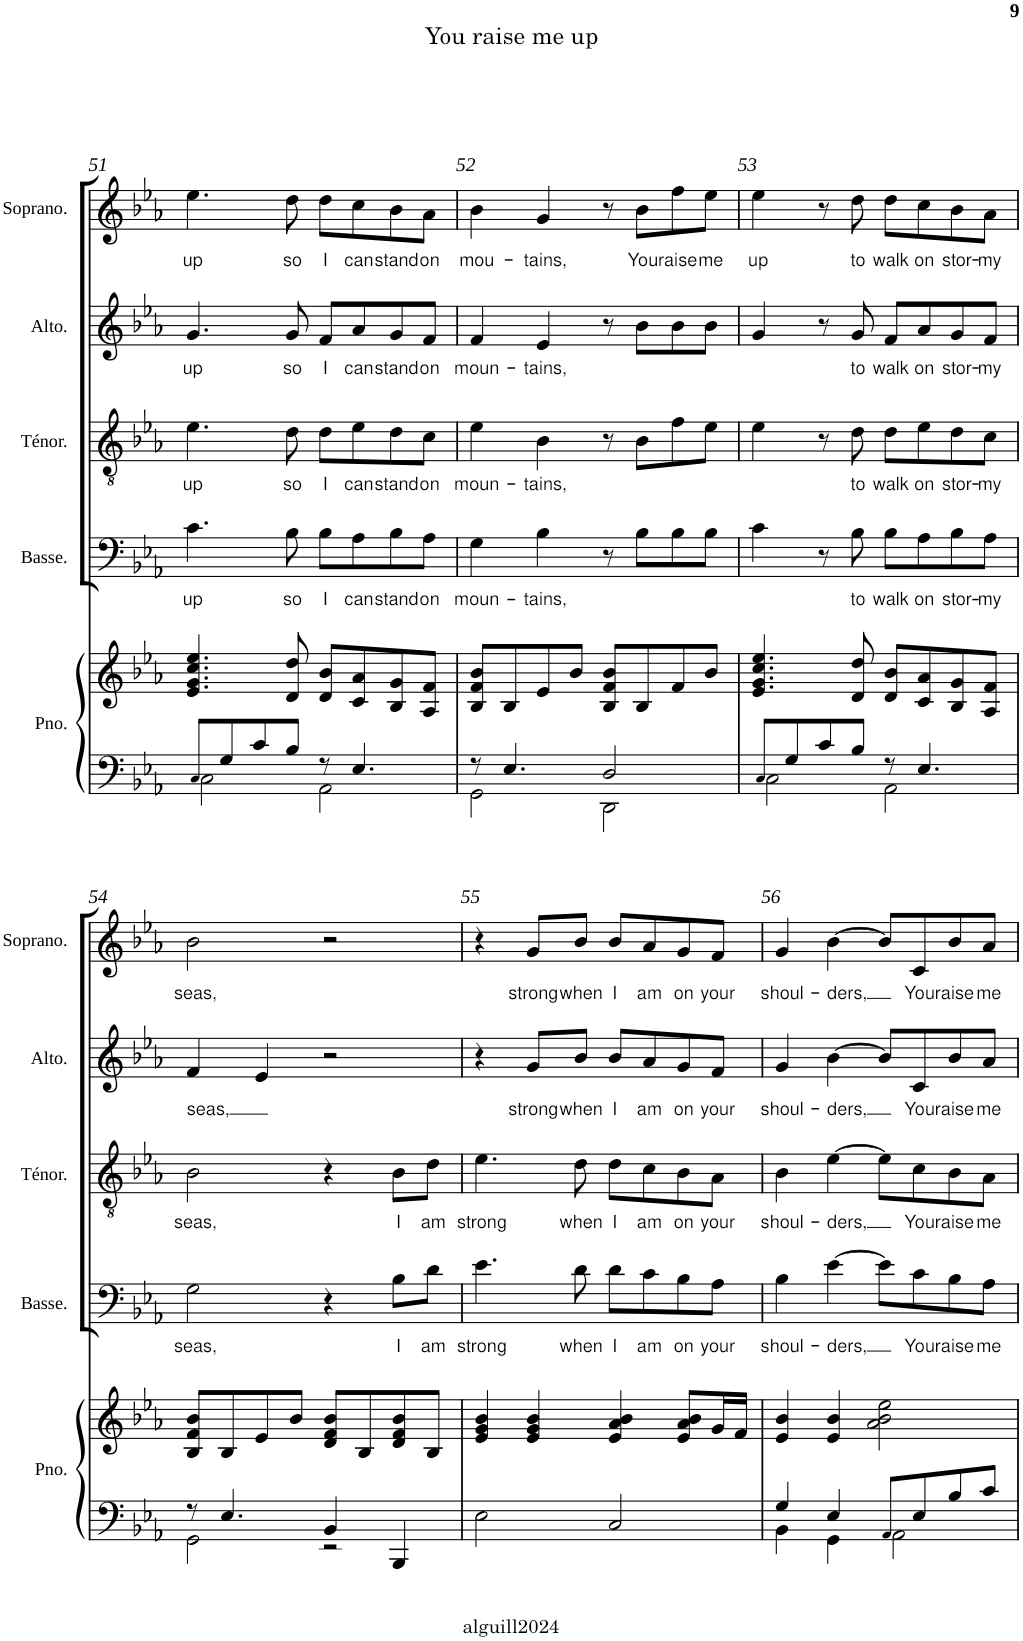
**kern	**kern	**kern	**text	**kern	**text	**kern	**text	**kern	**text
*part5	*part5	*part4	*part4	*part3	*part3	*part2	*part2	*part1	*part1
*staff6	*staff5	*staff4	*staff4	*staff3	*staff3	*staff2	*staff2	*staff1	*staff1
*I"Piano	*	*I"Basse	*	*I"Ténor	*	*I"Alto	*	*I"Soprano	*
*I'Pno.	*	*I'Basse.	*	*I'Ténor.	*	*I'Alto.	*	*I'Soprano.	*
!!LO:PB:g=z
*clefF4	*clefG2	*clefF4	*	*clefGv2	*	*clefG2	*	*clefG2	*
*k[b-e-a-]	*k[b-e-a-]	*k[b-e-a-]	*	*k[b-e-a-]	*	*k[b-e-a-]	*	*k[b-e-a-]	*
*E-:	*E-:	*E-:	*	*E-:	*	*E-:	*	*E-:	*
*M4/4	*M4/4	*M4/4	*	*M4/4	*	*M4/4	*	*M4/4	*
=51	=51	=51	=51	=51	=51	=51	=51	=51	=51
*^	*	*	*	*	*	*	*	*	*
!	!	!	!	!LO:LY:b	!	!LO:LY:b	!	!LO:LY:b	!	!LO:LY:b
8C/L	2C\	4.e-/ 4.g/ 4.cc/ 4.ee-/	4.c\	up	4.e-\	up	4.g/	up	4.ee-\	up
8G/	.	.	.	.	.	.	.	.	.	.
8c/	.	.	.	.	.	.	.	.	.	.
!	!	!	!	!LO:LY:b	!	!LO:LY:b	!	!LO:LY:b	!	!LO:LY:b
8B-/J	.	8d/ 8dd/	8B-\	so	8d\	so	8g/	so	8dd\	so
!	!	!	!	!LO:LY:b	!	!LO:LY:b	!	!LO:LY:b	!	!LO:LY:b
8r	2AA-\	8d/ 8b-/L	8B-\L	I	8d\L	I	8f/L	I	8dd\L	I
!	!	!	!	!LO:LY:b	!	!LO:LY:b	!	!LO:LY:b	!	!LO:LY:b
4.E-/	.	8c/ 8a-/	8A-\	can	8e-\	can	8a-/	can	8cc\	can
!	!	!	!	!LO:LY:b	!	!LO:LY:b	!	!LO:LY:b	!	!LO:LY:b
.	.	8B-/ 8g/	8B-\	stand	8d\	stand	8g/	stand	8b-\	stand
!	!	!	!	!LO:LY:b	!	!LO:LY:b	!	!LO:LY:b	!	!LO:LY:b
.	.	8A-/ 8f/J	8A-\J	on	8c\J	on	8f/J	on	8a-\J	on
=52	=52	=52	=52	=52	=52	=52	=52	=52	=52	=52
!	!	!	!	!LO:LY:b	!	!LO:LY:b	!	!LO:LY:b	!	!LO:LY:b
8r	2GG\	8B-/ 8f/ 8b-/L	4G\	moun-	4e-\	moun-	4f/	moun-	4b-\	mou-
4.E-/	.	8B-/	.	.	.	.	.	.	.	.
!	!	!	!	!LO:LY:b	!	!LO:LY:b	!	!LO:LY:b	!	!LO:LY:b
.	.	8e-/	4B-\	-tains,	4B-\	-tains,	4e-/	-tains,	4g/	-tains,
.	.	8b-/J	.	.	.	.	.	.	.	.
2D/	2DD\	8B-/ 8f/ 8b-/L	8r	.	8r	.	8r	.	8r	.
!	!	!	!	!	!	!	!	!	!	!LO:LY:b
.	.	8B-/	8B-\L	.	8B-\L	.	8b-\L	.	8b-\L	You
!	!	!	!	!	!	!	!	!	!	!LO:LY:b
.	.	8f/	8B-\	.	8f\	.	8b-\	.	8ff\	raise
!	!	!	!	!	!	!	!	!	!	!LO:LY:b
.	.	8b-/J	8B-\J	.	8e-\J	.	8b-\J	.	8ee-\J	me
=53	=53	=53	=53	=53	=53	=53	=53	=53	=53	=53
!	!	!	!	!	!	!	!	!	!	!LO:LY:b
8C/L	2C\	4.e-/ 4.g/ 4.cc/ 4.ee-/	4c\	.	4e-\	.	4g/	.	4ee-\	up
8G/	.	.	.	.	.	.	.	.	.	.
8c/	.	.	8r	.	8r	.	8r	.	8r	.
!	!	!	!	!LO:LY:b	!	!LO:LY:b	!	!LO:LY:b	!	!LO:LY:b
8B-/J	.	8d/ 8dd/	8B-\	to	8d\	to	8g/	to	8dd\	to
!	!	!	!	!LO:LY:b	!	!LO:LY:b	!	!LO:LY:b	!	!LO:LY:b
8r	2AA-\	8d/ 8b-/L	8B-\L	walk	8d\L	walk	8f/L	walk	8dd\L	walk
!	!	!	!	!LO:LY:b	!	!LO:LY:b	!	!LO:LY:b	!	!LO:LY:b
4.E-/	.	8c/ 8a-/	8A-\	on	8e-\	on	8a-/	on	8cc\	on
!	!	!	!	!LO:LY:b	!	!LO:LY:b	!	!LO:LY:b	!	!LO:LY:b
.	.	8B-/ 8g/	8B-\	stor-	8d\	stor-	8g/	stor-	8b-\	stor-
!	!	!	!	!LO:LY:b	!	!LO:LY:b	!	!LO:LY:b	!	!LO:LY:b
.	.	8A-/ 8f/J	8A-\J	-my	8c\J	-my	8f/J	-my	8a-\J	-my
!!LO:LB:g=z
=54	=54	=54	=54	=54	=54	=54	=54	=54	=54	=54
!	!	!	!	!LO:LY:b	!	!LO:LY:b	!	!LO:LY:b	!	!LO:LY:b
8r	2GG\	8B-/ 8f/ 8b-/L	2G\	seas,	2B-\	seas,	4f/	seas,	2b-\	seas,
4.E-/	.	8B-/	.	.	.	.	.	.	.	.
.	.	8e-/	.	.	.	.	4e-/	.	.	.
.	.	8b-/J	.	.	.	.	.	.	.	.
4BB-/	2r	8d/ 8f/ 8b-/L	4r	.	4r	.	2r	.	2r	.
.	.	8B-/	.	.	.	.	.	.	.	.
!	!	!	!	!LO:LY:b	!	!LO:LY:b	!	!	!	!
4BBB-/	.	8d/ 8f/ 8b-/	8B-\L	I	8B-\L	I	.	.	.	.
!	!	!	!	!LO:LY:b	!	!LO:LY:b	!	!	!	!
.	.	8B-/J	8d\J	am	8d\J	am	.	.	.	.
*v	*v	*	*	*	*	*	*	*	*	*
=55	=55	=55	=55	=55	=55	=55	=55	=55	=55
!	!	!	!LO:LY:b	!	!LO:LY:b	!	!	!	!
2E-\	4e-/ 4g/ 4b-/	4.e-\	strong	4.e-\	strong	4r	.	4r	.
!	!	!	!	!	!	!	!LO:LY:b	!	!LO:LY:b
.	4e-/ 4g/ 4b-/	.	.	.	.	8g/L	strong	8g/L	strong
!	!	!	!LO:LY:b	!	!LO:LY:b	!	!LO:LY:b	!	!LO:LY:b
.	.	8d\	when	8d\	when	8b-/J	when	8b-/J	when
!	!	!	!LO:LY:b	!	!LO:LY:b	!	!LO:LY:b	!	!LO:LY:b
2C/	4e-/ 4a-/ 4b-/	8d\L	I	8d\L	I	8b-/L	I	8b-/L	I
!	!	!	!LO:LY:b	!	!LO:LY:b	!	!LO:LY:b	!	!LO:LY:b
.	.	8c\	am	8c\	am	8a-/	am	8a-/	am
!	!	!	!LO:LY:b	!	!LO:LY:b	!	!LO:LY:b	!	!LO:LY:b
.	8e-/ 8a-/ 8b-/L	8B-\	on	8B-\	on	8g/	on	8g/	on
!	!	!	!LO:LY:b	!	!LO:LY:b	!	!LO:LY:b	!	!LO:LY:b
.	16g/L	8A-\J	your	8A-\J	your	8f/J	your	8f/J	your
.	16f/JJ	.	.	.	.	.	.	.	.
=56	=56	=56	=56	=56	=56	=56	=56	=56	=56
*^	*	*	*	*	*	*	*	*	*
!	!	!	!	!LO:LY:b	!	!LO:LY:b	!	!LO:LY:b	!	!LO:LY:b
4G/	4BB-\	4e-/ 4b-/	4B-\	shoul-	4B-\	shoul-	4g/	shoul-	4g/	shoul-
!	!	!	!	!LO:LY:b	!	!LO:LY:b	!	!LO:LY:b	!	!LO:LY:b
4E-/	4GG\	4e-/ 4b-/	[4e-\	-ders,	[4e-\	-ders,	[4b-\	-ders,	[4b-\	-ders,
8AA-/L	2AA-\	2a-\ 2b-\ 2ee-\	8e-\L]	.	8e-\L]	.	8b-/L]	.	8b-/L]	.
!	!	!	!	!LO:LY:b	!	!LO:LY:b	!	!LO:LY:b	!	!LO:LY:b
8E-/	.	.	8c\	You	8c\	You	8c/	You	8c/	You
!	!	!	!	!LO:LY:b	!	!LO:LY:b	!	!LO:LY:b	!	!LO:LY:b
8B-/	.	.	8B-\	raise	8B-\	raise	8b-/	raise	8b-/	raise
!	!	!	!	!LO:LY:b	!	!LO:LY:b	!	!LO:LY:b	!	!LO:LY:b
8c/J	.	.	8A-\J	me	8A-\J	me	8a-/J	me	8a-/J	me
*v	*v	*	*	*	*	*	*	*	*	*
=	=	=	=	=	=	=	=	=	=
*-	*-	*-	*-	*-	*-	*-	*-	*-	*-
